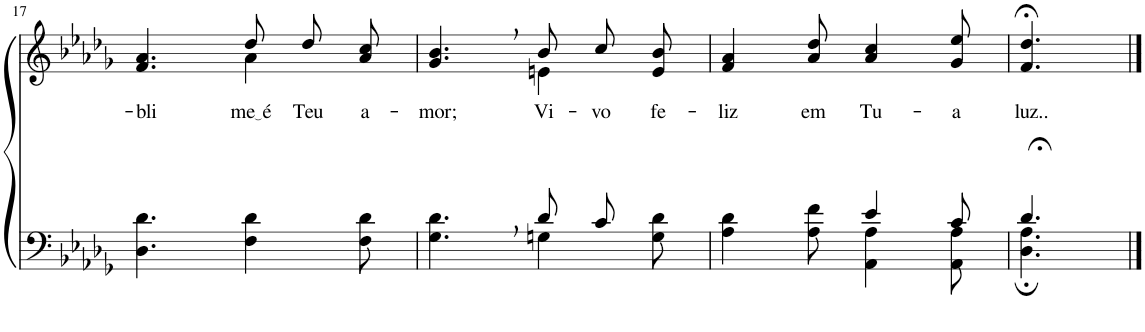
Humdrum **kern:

**kern	**kern	**text
*part2	*part1	*part1
*staff2	*staff1	*staff1
*I"Parte III e IV	*I"Parte I e II	*
!!LO:PB:g=z
*clefF4	*clefG2	*
*Trd2c3	*Trd2c3	*
*k[b-e-a-d-g-]	*k[b-e-a-d-g-]	*
*M6/8	*M6/8	*
=17	=17	=17
!	!	!LO:LY:b
*	*^	*
4.D-\ 4.d-\	4.f/ 4.a-/	4.ryy	-bli-
!	!	!	!LO:LY:b
4F\ 4d-\	8dd-\L	4a-\	me é
!	!	!	!LO:LY:b
.	8dd-\	.	Teu
!	!	!	!LO:LY:b
8F\ 8d-\	8a-\ 8cc\J	8ryy	a-
=18	=18	=18	=18
*^	*	*	*
!	!	!	!	!LO:LY:b
4.ryy	4.G-\ 4.d-\	4.g-/, 4.b-/,	4.ryy	-mor;
!	!	!	!	!LO:LY:b
8d-/L	4Gn\	8b-\L	4en\	Vi-
!	!	!	!	!LO:LY:b
8c/J	.	8cc\	.	-vo
!	!	!	!	!LO:LY:b
8ryy	8G\ 8d-\	8e\ 8b-\J	8ryy	fe-
=19	=19	=19	=19	=19
!	!	!	!	!LO:LY:b
*	*	*v	*v	*
4.ryy	4A-\ 4d-\	4f/ 4a-/	-liz
!	!	!	!LO:LY:b
.	8A-\ 8f\	8a-/ 8dd-/	em
!	!	!	!LO:LY:b
4e-/	4AA-\ 4A-\	4a-/ 4cc/	Tu-
!	!	!	!LO:LY:b
8c/	8AA-\ 8A-\	8g-/ 8ee-/	-a
=20	=20	=20	=20
!	!	!	!LO:LY:b
4.d-;</	4.D-\; 4.A-\;	4.f/;< 4.dd-/;<	luz..
*v	*v	*	*
==	==	==
*-	*-	*-
